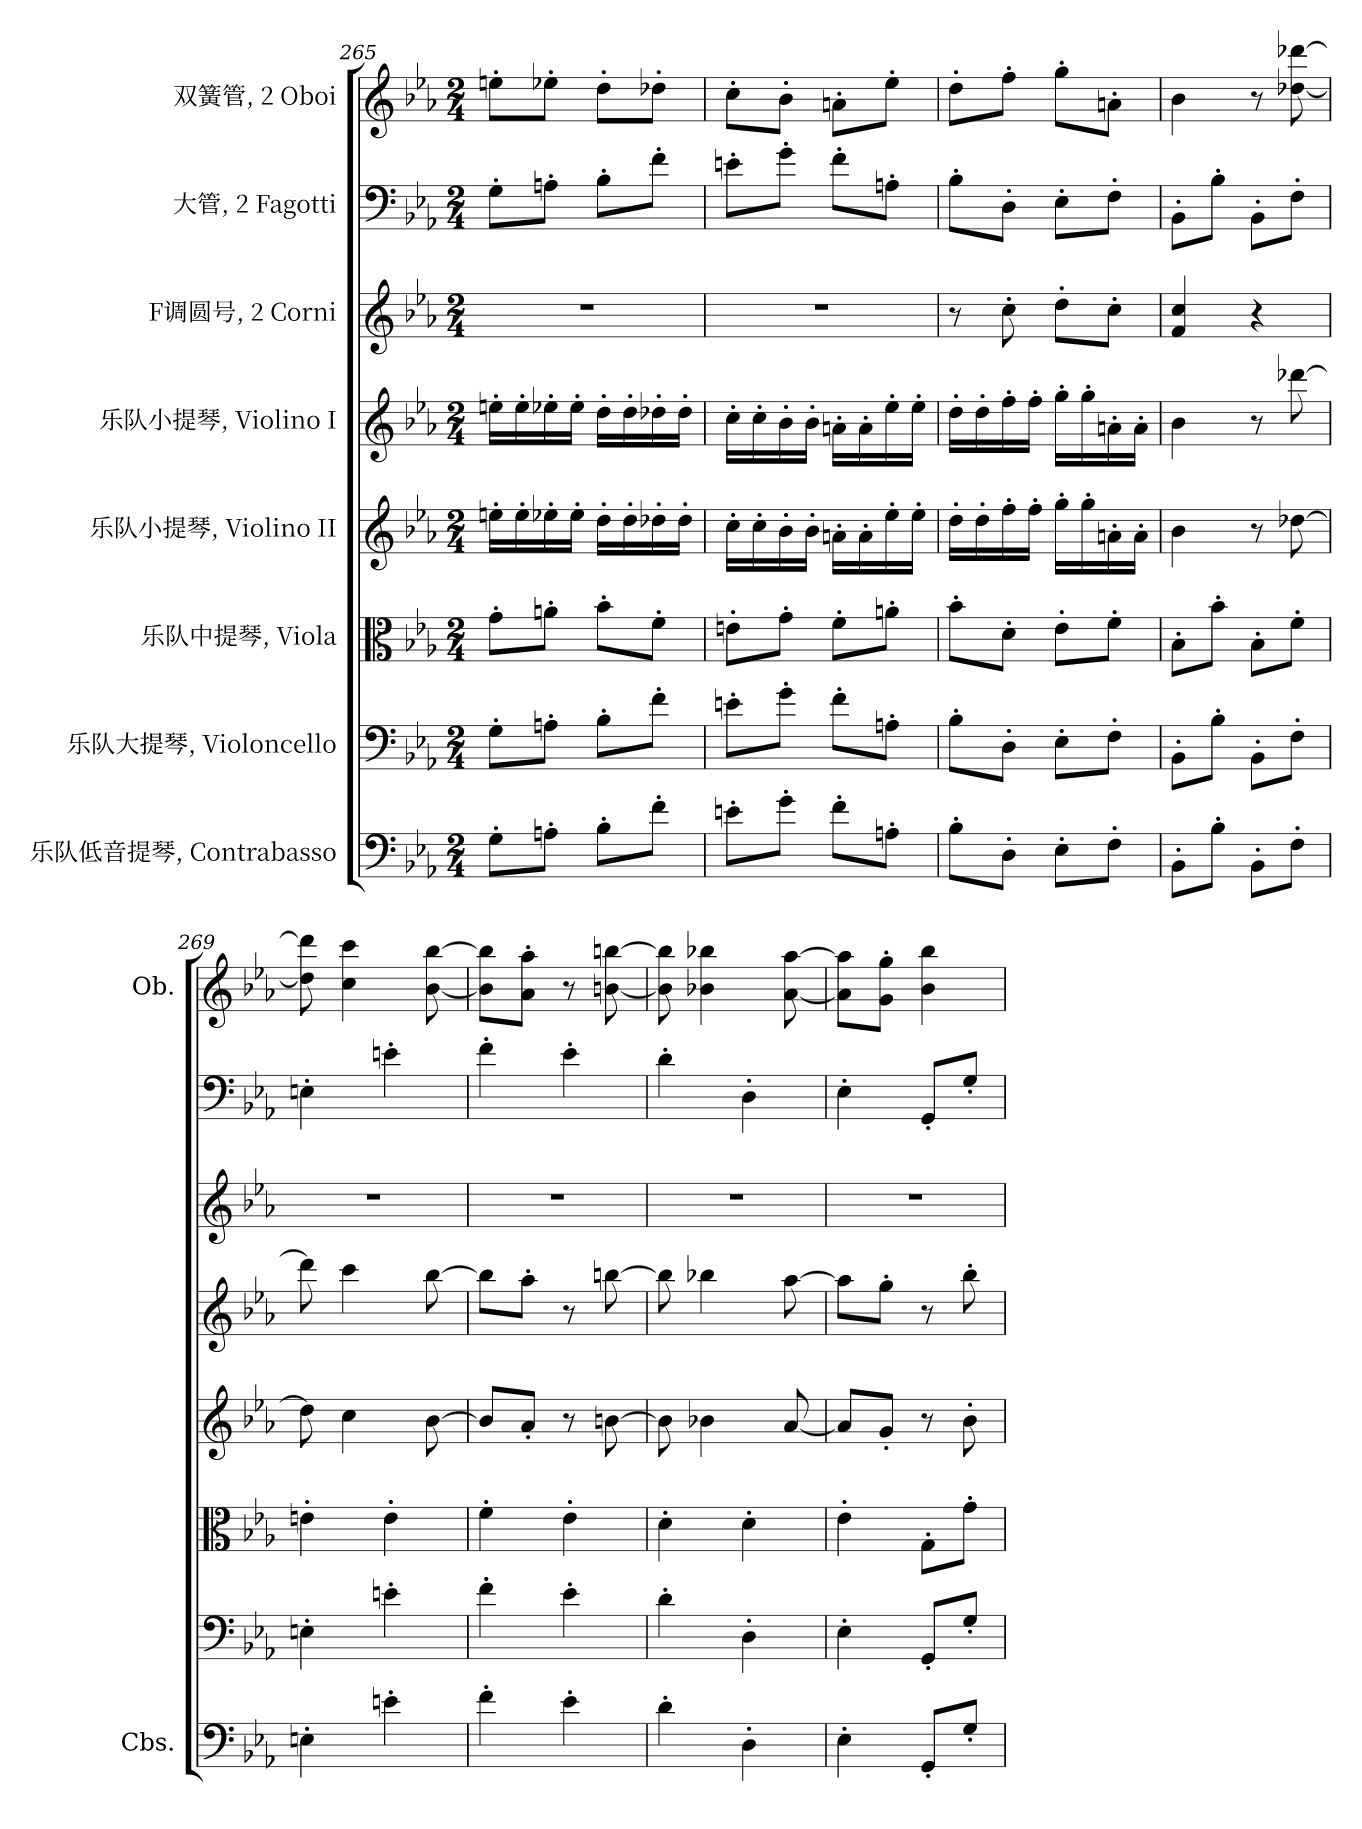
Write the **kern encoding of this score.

**kern	**kern	**kern	**kern	**kern	**kern	**kern	**kern
*part8	*part7	*part6	*part5	*part4	*part3	*part2	*part1
*staff8	*staff7	*staff6	*staff5	*staff4	*staff3	*staff2	*staff1
*I"乐队低音提琴, Contrabasso	*I"乐队大提琴, Violoncello	*I"乐队中提琴, Viola	*I"乐队小提琴, Violino II	*I"乐队小提琴, Violino I	*I"F调圆号, 2 Corni	*I"大管, 2 Fagotti	*I"双簧管, 2 Oboi
*I'Cbs.	*	*	*	*	*	*	*I'Ob.
*clefF4	*clefF4	*clefC3	*clefG2	*clefG2	*clefG2	*clefF4	*clefG2
*ITrd7c12	*	*	*	*	*ITrd4c7	*	*
*k[b-e-a-]	*k[b-e-a-]	*k[b-e-a-]	*k[b-e-a-]	*k[b-e-a-]	*k[b-e-a-d-]	*k[b-e-a-]	*k[b-e-a-]
*M2/4	*M2/4	*M2/4	*M2/4	*M2/4	*M2/4	*M2/4	*M2/4
=265	=265	=265	=265	=265	=265	=265	=265
8GG'\L	8G'\L	8g'\L	16een'\LL	16een'\LL	2r	8G'\L	8een'\L
.	.	.	16ee'\	16ee'\	.	.	.
8AAn'\J	8An'\J	8an'\J	16ee-X'\	16ee-X'\	.	8An'\J	8ee-X'\J
.	.	.	16ee-'\JJ	16ee-'\JJ	.	.	.
8BB-'\L	8B-'\L	8b-'\L	16dd'\LL	16dd'\LL	.	8B-'\L	8dd'\L
.	.	.	16dd'\	16dd'\	.	.	.
8F'\J	8f'\J	8f'\J	16dd-X'\	16dd-X'\	.	8f'\J	8dd-X'\J
.	.	.	16dd-'\JJ	16dd-'\JJ	.	.	.
=266	=266	=266	=266	=266	=266	=266	=266
8En'\L	8en'\L	8en'\L	16cc'\LL	16cc'\LL	2r	8en'\L	8cc'\L
.	.	.	16cc'\	16cc'\	.	.	.
8G'\J	8g'\J	8g'\J	16b-'\	16b-'\	.	8g'\J	8b-'\J
.	.	.	16b-'\JJ	16b-'\JJ	.	.	.
8F'\L	8f'\L	8f'\L	16an'\LL	16an'\LL	.	8f'\L	8an'\L
.	.	.	16a'\	16a'\	.	.	.
8AAn'\J	8An'\J	8an'\J	16ee-'\	16ee-'\	.	8An'\J	8ee-'\J
.	.	.	16ee-'\JJ	16ee-'\JJ	.	.	.
!!LO:PB:g=z
=267	=267	=267	=267	=267	=267	=267	=267
8BB-'\L	8B-'\L	8b-'\L	16dd'\LL	16dd'\LL	8r	8B-'\L	8dd'\L
.	.	.	16dd'\	16dd'\	.	.	.
8DD'\J	8D'\J	8d'\J	16ff'\	16ff'\	8f'\	8D'\J	8ff'\J
.	.	.	16ff'\JJ	16ff'\JJ	.	.	.
8EE-'\L	8E-'\L	8e-'\L	16gg'\LL	16gg'\LL	8g'\L	8E-'\L	8gg'\L
.	.	.	16gg'\	16gg'\	.	.	.
8FF'\J	8F'\J	8f'\J	16an'\	16an'\	8f'\J	8F'\J	8an'\J
.	.	.	16a'\JJ	16a'\JJ	.	.	.
=268	=268	=268	=268	=268	=268	=268	=268
8BBB-'\L	8BB-'\L	8B-'\L	4b-\	4b-\	4B-/ 4f/	8BB-'\L	4b-\
8BB-'\J	8B-'\J	8b-'\J	.	.	.	8B-'\J	.
8BBB-'\L	8BB-'\L	8B-'\L	8r	8r	4r	8BB-'\L	8r
8FF'\J	8F'\J	8f'\J	[8dd-X\	[8ddd-X\	.	8F'\J	[8dd-X\ [8ddd-X\
=269	=269	=269	=269	=269	=269	=269	=269
4EEn'\	4En'\	4en'\	8dd-\]	8ddd-\]	2r	4En'\	8dd-\] 8ddd-\]
.	.	.	4cc\	4ccc\	.	.	4cc\ 4ccc\
4En'\	4en'\	4e'\	.	.	.	4en'\	.
.	.	.	[8b-\	[8bb-\	.	.	[8b-\ [8bb-\
=270	=270	=270	=270	=270	=270	=270	=270
4F'\	4f'\	4f'\	8b-/L]	8bb-\L]	2r	4f'\	8b-\] 8bb-\]L
.	.	.	8a-'/J	8aa-'\J	.	.	8a-\' 8aa-\'J
4E-'\	4e-'\	4e-'\	8r	8r	.	4e-'\	8r
.	.	.	[8bn\	[8bbn\	.	.	[8bn\ [8bbn\
=271	=271	=271	=271	=271	=271	=271	=271
4D'\	4d'\	4d'\	8b\]	8bb\]	2r	4d'\	8b\] 8bb\]
.	.	.	4b-X\	4bb-X\	.	.	4b-X\ 4bb-X\
4DD'\	4D'\	4d'\	.	.	.	4D'\	.
.	.	.	[8a-/	[8aa-\	.	.	[8a-\ [8aa-\
=272	=272	=272	=272	=272	=272	=272	=272
4EE-'\	4E-'\	4e-'\	8a-/L]	8aa-\L]	2r	4E-'\	8a-\] 8aa-\]L
.	.	.	8g'/J	8gg'\J	.	.	8g\' 8gg\'J
8GGG'/L	8GG'/L	8G'\L	8r	8r	.	8GG'/L	4b-\ 4bb-\
8GG'/J	8G'/J	8g'\J	8b-'\	8bb-'\	.	8G'/J	.
=	=	=	=	=	=	=	=
*-	*-	*-	*-	*-	*-	*-	*-
